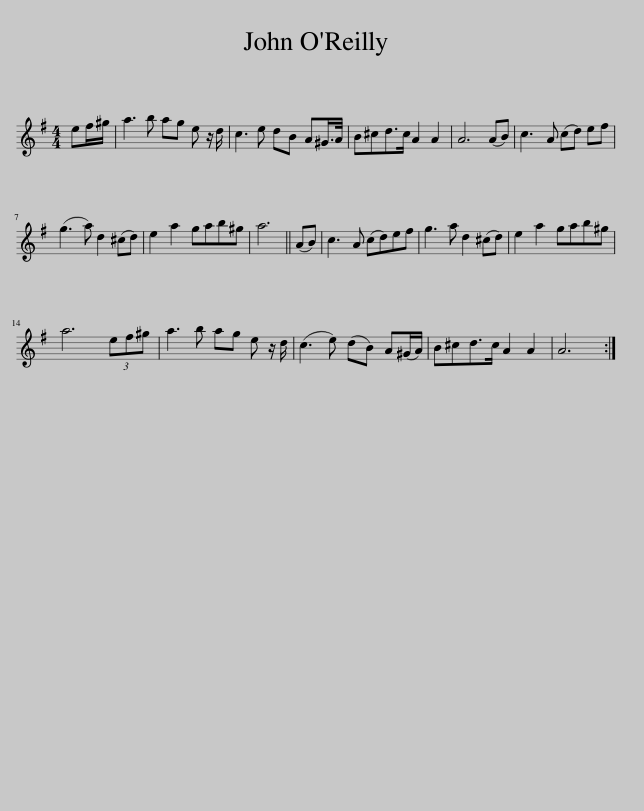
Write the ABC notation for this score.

X:1
L:1/8
M:4/4
I:linebreak $
K:G
V:1 treble
V:1
 ef/^g/ | a3 b ag e z/ d/ | c3 e dB A^G/>A/ | B^cd>c A2 A2 | A6 (AB) | %5
 c3 A (cd) ef |$ (g3 a) d2 (^cd) | e2 a2 gab^g | a6 || (AB) | %10
 c3 A (cd)ef | g3 a d2 (^cd) | e2 a2 gab^g |$ a6 (3ef^g | a3 b ag e z/ d/ | %15
 (c3 e) (dB) A(^G/A/) | B^cd>c A2 A2 | A6 :| %18
